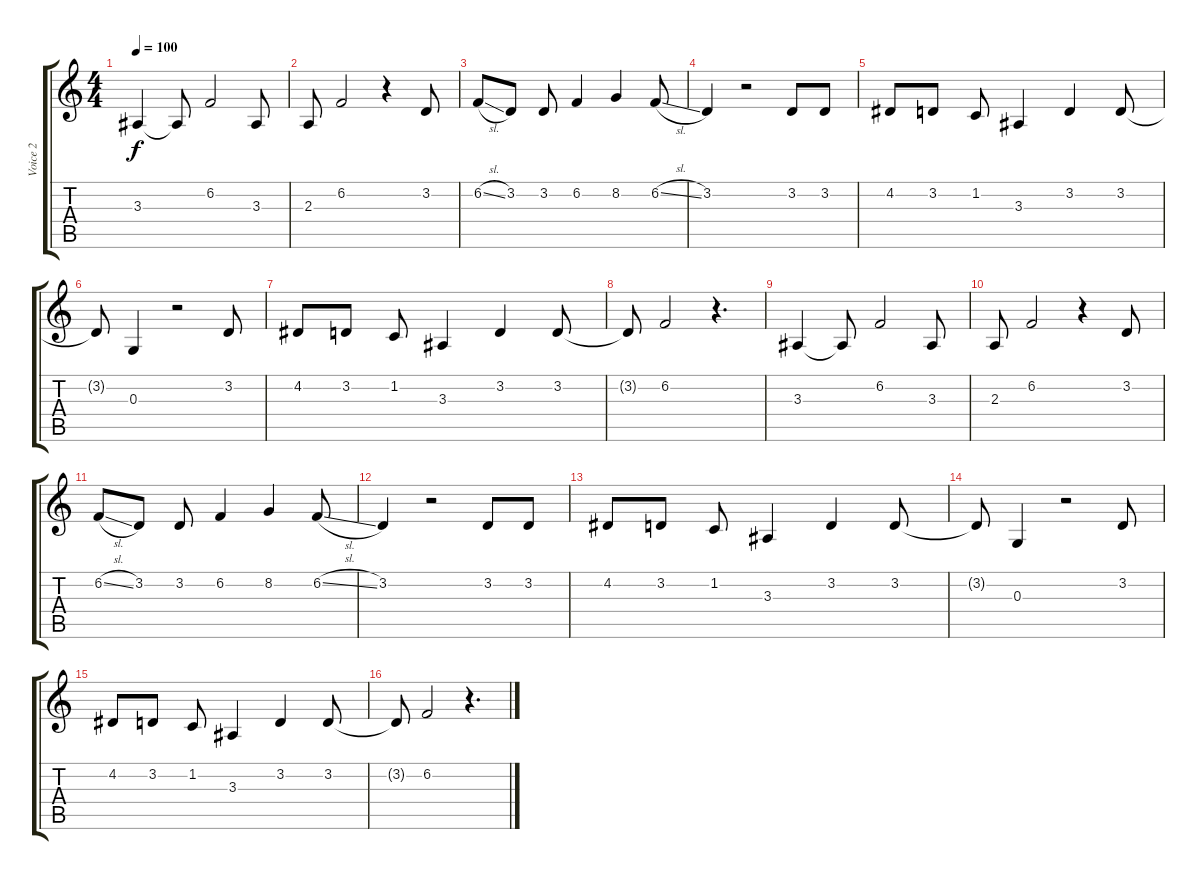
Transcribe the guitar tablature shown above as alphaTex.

\track ("Voice 2" "Voice 2") {instrument pad1newage}
\staff {score tabs}
\tuning (E4 B3 G3 D3 A2 D2) {hide}
\ts (4 4)
\tempo 100
\clef g2
\ks c
3.3.4{dy f} 3.3{t}.8 6.2.2 3.3.8 |
2.3.8 6.2.2 r.4 3.2.8 |
6.2{sl}.8 3.2.8 3.2.8 6.2.4 8.2.4 6.2{sl}.8 |
3.2.4 r.2 3.2.8 3.2.8 |
4.2.8 3.2.8 1.2.8 3.3.4 3.2.4 3.2.8 |
3.2{t}.8 0.3.4 r.2 3.2.8 |
4.2.8 3.2.8 1.2.8 3.3.4 3.2.4 3.2.8 |
3.2{t}.8 6.2.2 r.4{d} |
3.3.4 3.3{t}.8 6.2.2 3.3.8 |
2.3.8 6.2.2 r.4 3.2.8 |
6.2{sl}.8 3.2.8 3.2.8 6.2.4 8.2.4 6.2{sl}.8 |
3.2.4 r.2 3.2.8 3.2.8 |
4.2.8 3.2.8 1.2.8 3.3.4 3.2.4 3.2.8 |
3.2{t}.8 0.3.4 r.2 3.2.8 |
4.2.8 3.2.8 1.2.8 3.3.4 3.2.4 3.2.8 |
3.2{t}.8 6.2.2 r.4{d}
